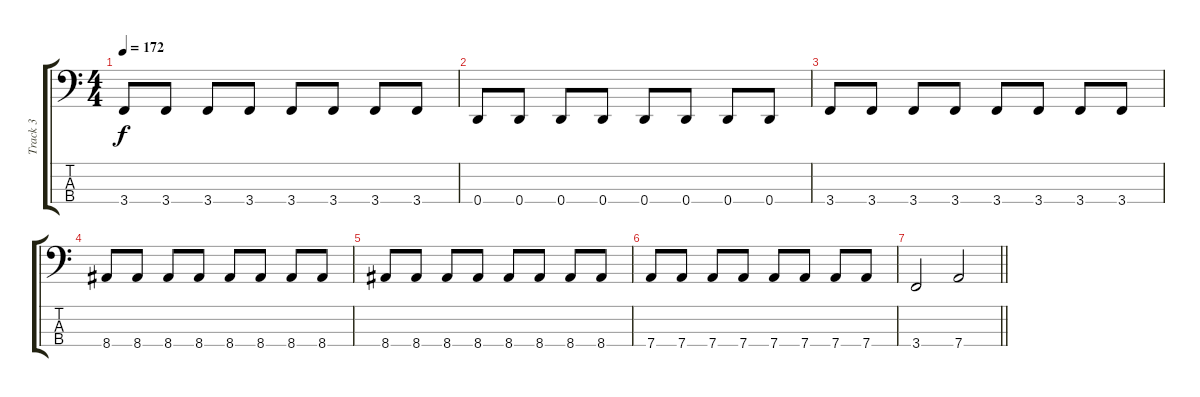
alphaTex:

\track ("Track 3" "Track 3") {instrument electricbassfinger}
\staff {score tabs}
\tuning (G2 D2 A1 D1) {hide}
\ts (4 4)
\tempo 172
\clef f4
\ks c
3.4.8{dy f} 3.4.8 3.4.8 3.4.8 3.4.8 3.4.8 3.4.8 3.4.8 |
0.4.8 0.4.8 0.4.8 0.4.8 0.4.8 0.4.8 0.4.8 0.4.8 |
3.4.8 3.4.8 3.4.8 3.4.8 3.4.8 3.4.8 3.4.8 3.4.8 |
8.4.8 8.4.8 8.4.8 8.4.8 8.4.8 8.4.8 8.4.8 8.4.8 |
8.4.8 8.4.8 8.4.8 8.4.8 8.4.8 8.4.8 8.4.8 8.4.8 |
7.4.8 7.4.8 7.4.8 7.4.8 7.4.8 7.4.8 7.4.8 7.4.8 |
\barLineRight lightlight
3.4.2 7.4.2
